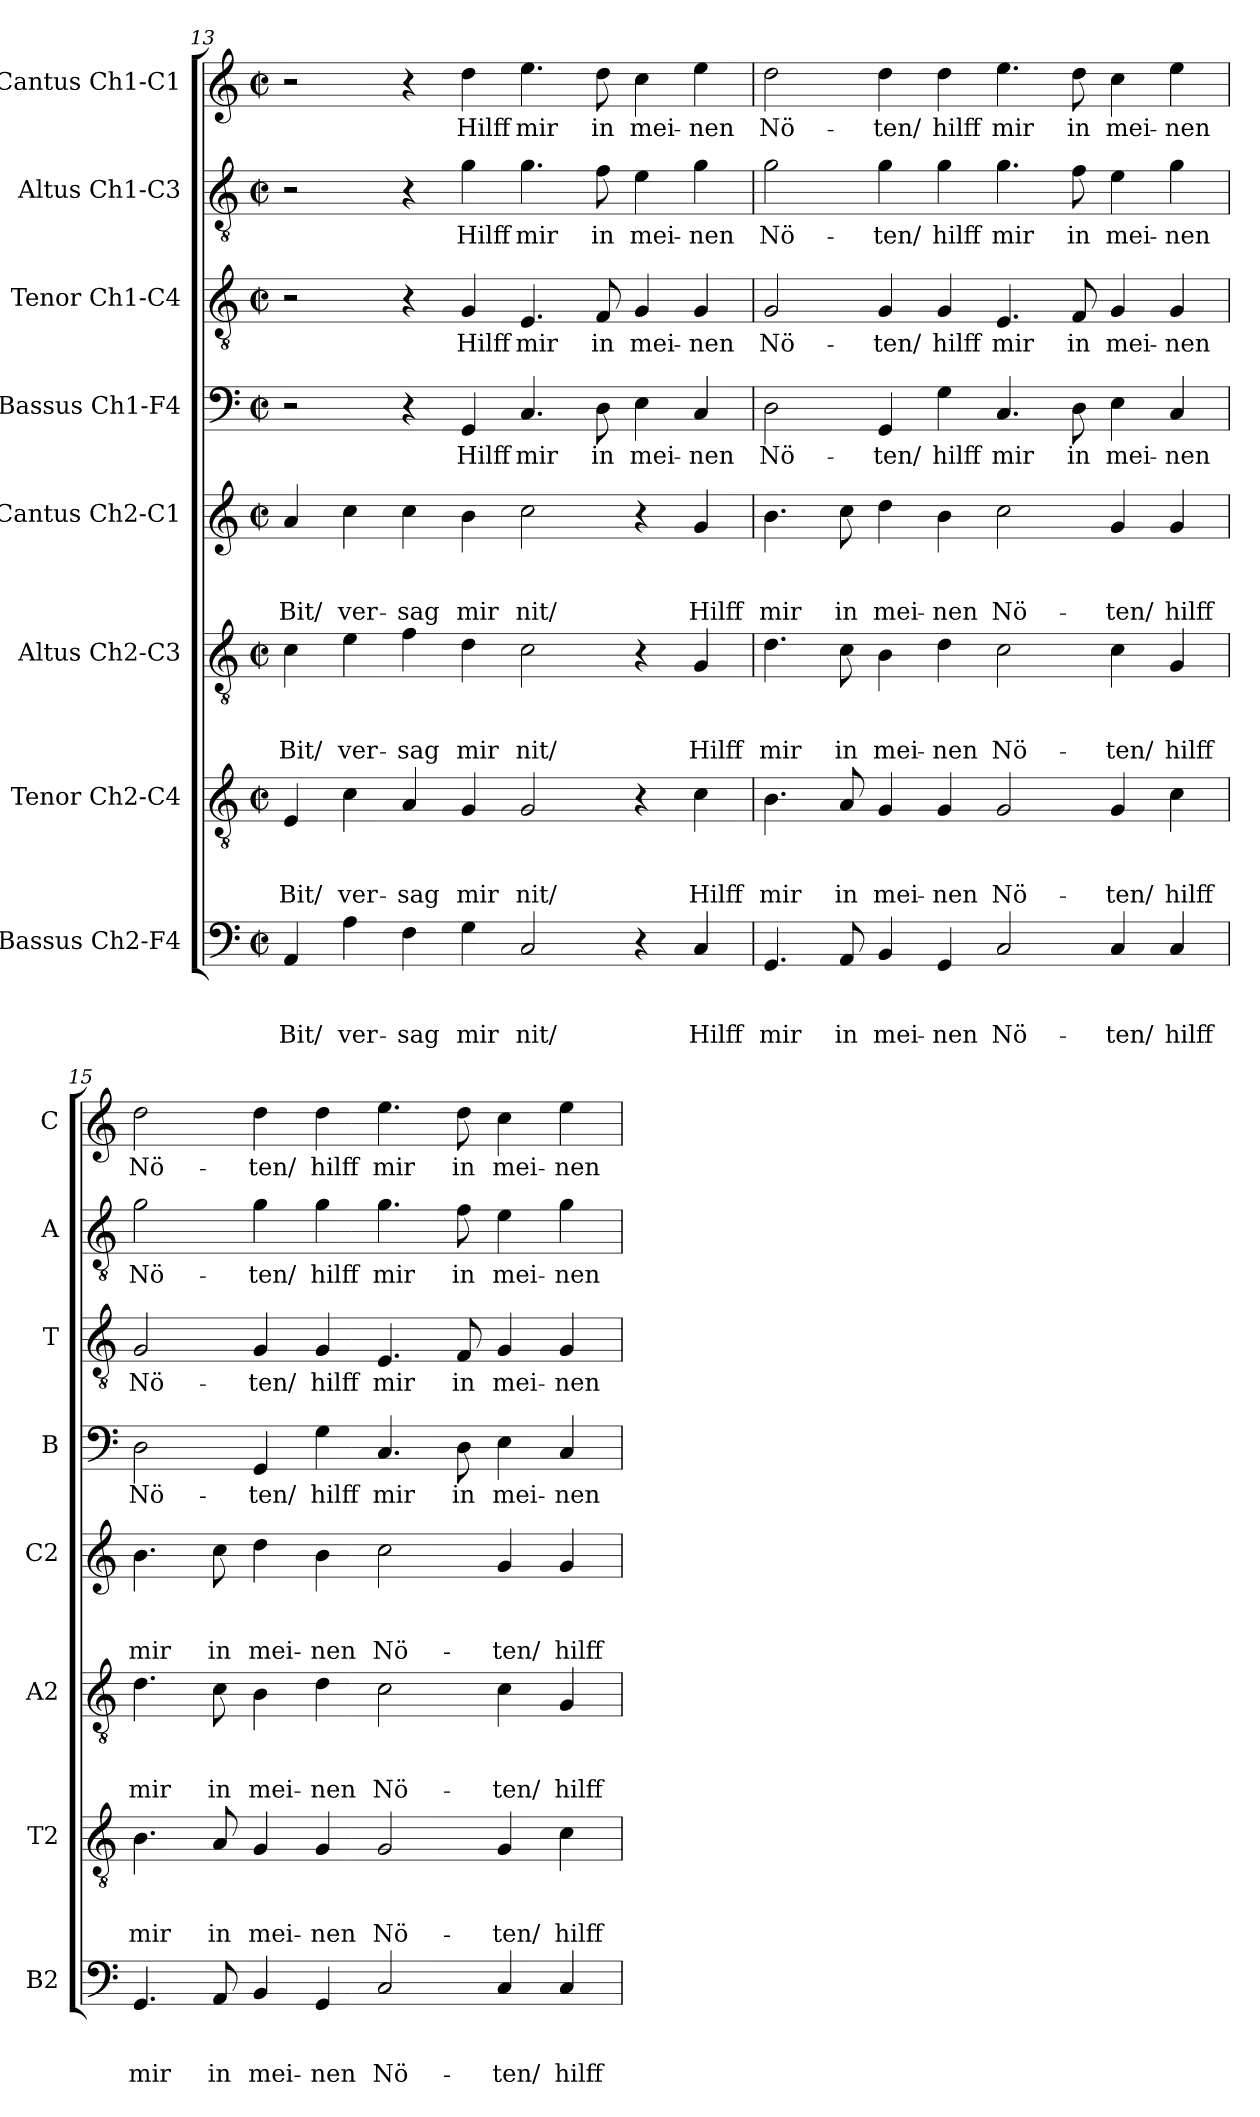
**kern	**text	**text	**text	**kern	**text	**text	**text	**kern	**text	**text	**text	**kern	**text	**text	**text	**kern	**text	**kern	**text	**kern	**text	**kern	**text
*part8	*part8	*part8	*part8	*part7	*part7	*part7	*part7	*part6	*part6	*part6	*part6	*part5	*part5	*part5	*part5	*part4	*part4	*part3	*part3	*part2	*part2	*part1	*part1
*staff8	*staff8	*staff8	*staff8	*staff7	*staff7	*staff7	*staff7	*staff6	*staff6	*staff6	*staff6	*staff5	*staff5	*staff5	*staff5	*staff4	*staff4	*staff3	*staff3	*staff2	*staff2	*staff1	*staff1
*I"Bassus Ch2-F4	*	*	*	*I"Tenor Ch2-C4	*	*	*	*I"Altus Ch2-C3	*	*	*	*I"Cantus Ch2-C1	*	*	*	*I"Bassus Ch1-F4	*	*I"Tenor Ch1-C4	*	*I"Altus Ch1-C3	*	*I"Cantus Ch1-C1	*
*I'B2	*	*	*	*I'T2	*	*	*	*I'A2	*	*	*	*I'C2	*	*	*	*I'B	*	*I'T	*	*I'A	*	*I'C	*
!!LO:PB:g=z
*clefF4	*	*	*	*clefGv2	*	*	*	*clefGv2	*	*	*	*clefG2	*	*	*	*clefF4	*	*clefGv2	*	*clefGv2	*	*clefG2	*
*k[]	*	*	*	*k[]	*	*	*	*k[]	*	*	*	*k[]	*	*	*	*k[]	*	*k[]	*	*k[]	*	*k[]	*
*C:	*	*	*	*C:	*	*	*	*C:	*	*	*	*C:	*	*	*	*C:	*	*C:	*	*C:	*	*C:	*
*M2/2	*	*	*	*M2/2	*	*	*	*M2/2	*	*	*	*M2/2	*	*	*	*M2/2	*	*M2/2	*	*M2/2	*	*M2/2	*
*met(c|)	*	*	*	*met(c|)	*	*	*	*met(c|)	*	*	*	*met(c|)	*	*	*	*met(c|)	*	*met(c|)	*	*met(c|)	*	*met(c|)	*
=13	=13	=13	=13	=13	=13	=13	=13	=13	=13	=13	=13	=13	=13	=13	=13	=13	=13	=13	=13	=13	=13	=13	=13
!	!	!	!LO:LY:b	!	!	!	!LO:LY:b	!	!	!	!LO:LY:b	!	!	!	!LO:LY:b	!	!	!	!	!	!	!	!
4AA/	.	.	Bit/	4E/	.	.	Bit/	4c\	.	.	Bit/	4a/	.	.	Bit/	2r	.	2r	.	2r	.	2r	.
!	!	!	!LO:LY:b	!	!	!	!LO:LY:b	!	!	!	!LO:LY:b	!	!	!	!LO:LY:b	!	!	!	!	!	!	!	!
4A\	.	.	ver-	4c\	.	.	ver-	4e\	.	.	ver-	4cc\	.	.	ver-	.	.	.	.	.	.	.	.
!	!	!	!LO:LY:b	!	!	!	!LO:LY:b	!	!	!	!LO:LY:b	!	!	!	!LO:LY:b	!	!	!	!	!	!	!	!
4F\	.	.	-sag	4A/	.	.	-sag	4f\	.	.	-sag	4cc\	.	.	-sag	4r	.	4r	.	4r	.	4r	.
!	!	!	!LO:LY:b	!	!	!	!LO:LY:b	!	!	!	!LO:LY:b	!	!	!	!LO:LY:b	!	!LO:LY:b	!	!LO:LY:b	!	!LO:LY:b	!	!LO:LY:b
4G\	.	.	mir	4G/	.	.	mir	4d\	.	.	mir	4b\	.	.	mir	4GG/	Hilff	4G/	Hilff	4g\	Hilff	4dd\	Hilff
!	!	!	!LO:LY:b	!	!	!	!LO:LY:b	!	!	!	!LO:LY:b	!	!	!	!LO:LY:b	!	!LO:LY:b	!	!LO:LY:b	!	!LO:LY:b	!	!LO:LY:b
2C/	.	.	nit/	2G/	.	.	nit/	2c\	.	.	nit/	2cc\	.	.	nit/	4.C/	mir	4.E/	mir	4.g\	mir	4.ee\	mir
!	!	!	!	!	!	!	!	!	!	!	!	!	!	!	!	!	!LO:LY:b	!	!LO:LY:b	!	!LO:LY:b	!	!LO:LY:b
.	.	.	.	.	.	.	.	.	.	.	.	.	.	.	.	8D\	in	8F/	in	8f\	in	8dd\	in
!	!	!	!	!	!	!	!	!	!	!	!	!	!	!	!	!	!LO:LY:b	!	!LO:LY:b	!	!LO:LY:b	!	!LO:LY:b
4r	.	.	.	4r	.	.	.	4r	.	.	.	4r	.	.	.	4E\	mei-	4G/	mei-	4e\	mei-	4cc\	mei-
!	!	!	!LO:LY:b	!	!	!	!LO:LY:b	!	!	!	!LO:LY:b	!	!	!	!LO:LY:b	!	!LO:LY:b	!	!LO:LY:b	!	!LO:LY:b	!	!LO:LY:b
4C/	.	.	Hilff	4c\	.	.	Hilff	4G/	.	.	Hilff	4g/	.	.	Hilff	4C/	-nen	4G/	-nen	4g\	-nen	4ee\	-nen
=14	=14	=14	=14	=14	=14	=14	=14	=14	=14	=14	=14	=14	=14	=14	=14	=14	=14	=14	=14	=14	=14	=14	=14
!	!	!	!LO:LY:b	!	!	!	!LO:LY:b	!	!	!	!LO:LY:b	!	!	!	!LO:LY:b	!	!LO:LY:b	!	!LO:LY:b	!	!LO:LY:b	!	!LO:LY:b
4.GG/	.	.	mir	4.B\	.	.	mir	4.d\	.	.	mir	4.b\	.	.	mir	2D\	Nö-	2G/	Nö-	2g\	Nö-	2dd\	Nö-
!	!	!	!LO:LY:b	!	!	!	!LO:LY:b	!	!	!	!LO:LY:b	!	!	!	!LO:LY:b	!	!	!	!	!	!	!	!
8AA/	.	.	in	8A/	.	.	in	8c\	.	.	in	8cc\	.	.	in	.	.	.	.	.	.	.	.
!	!	!	!LO:LY:b	!	!	!	!LO:LY:b	!	!	!	!LO:LY:b	!	!	!	!LO:LY:b	!	!LO:LY:b	!	!LO:LY:b	!	!LO:LY:b	!	!LO:LY:b
4BB/	.	.	mei-	4G/	.	.	mei-	4B\	.	.	mei-	4dd\	.	.	mei-	4GG/	-ten/	4G/	-ten/	4g\	-ten/	4dd\	-ten/
!	!	!	!LO:LY:b	!	!	!	!LO:LY:b	!	!	!	!LO:LY:b	!	!	!	!LO:LY:b	!	!LO:LY:b	!	!LO:LY:b	!	!LO:LY:b	!	!LO:LY:b
4GG/	.	.	-nen	4G/	.	.	-nen	4d\	.	.	-nen	4b\	.	.	-nen	4G\	hilff	4G/	hilff	4g\	hilff	4dd\	hilff
!	!	!	!LO:LY:b	!	!	!	!LO:LY:b	!	!	!	!LO:LY:b	!	!	!	!LO:LY:b	!	!LO:LY:b	!	!LO:LY:b	!	!LO:LY:b	!	!LO:LY:b
2C/	.	.	Nö-	2G/	.	.	Nö-	2c\	.	.	Nö-	2cc\	.	.	Nö-	4.C/	mir	4.E/	mir	4.g\	mir	4.ee\	mir
!	!	!	!	!	!	!	!	!	!	!	!	!	!	!	!	!	!LO:LY:b	!	!LO:LY:b	!	!LO:LY:b	!	!LO:LY:b
.	.	.	.	.	.	.	.	.	.	.	.	.	.	.	.	8D\	in	8F/	in	8f\	in	8dd\	in
!	!	!	!LO:LY:b	!	!	!	!LO:LY:b	!	!	!	!LO:LY:b	!	!	!	!LO:LY:b	!	!LO:LY:b	!	!LO:LY:b	!	!LO:LY:b	!	!LO:LY:b
4C/	.	.	-ten/	4G/	.	.	-ten/	4c\	.	.	-ten/	4g/	.	.	-ten/	4E\	mei-	4G/	mei-	4e\	mei-	4cc\	mei-
!	!	!	!LO:LY:b	!	!	!	!LO:LY:b	!	!	!	!LO:LY:b	!	!	!	!LO:LY:b	!	!LO:LY:b	!	!LO:LY:b	!	!LO:LY:b	!	!LO:LY:b
4C/	.	.	hilff	4c\	.	.	hilff	4G/	.	.	hilff	4g/	.	.	hilff	4C/	-nen	4G/	-nen	4g\	-nen	4ee\	-nen
=15	=15	=15	=15	=15	=15	=15	=15	=15	=15	=15	=15	=15	=15	=15	=15	=15	=15	=15	=15	=15	=15	=15	=15
!	!	!	!LO:LY:b	!	!	!	!LO:LY:b	!	!	!	!LO:LY:b	!	!	!	!LO:LY:b	!	!LO:LY:b	!	!LO:LY:b	!	!LO:LY:b	!	!LO:LY:b
4.GG/	.	.	mir	4.B\	.	.	mir	4.d\	.	.	mir	4.b\	.	.	mir	2D\	Nö-	2G/	Nö-	2g\	Nö-	2dd\	Nö-
!	!	!	!LO:LY:b	!	!	!	!LO:LY:b	!	!	!	!LO:LY:b	!	!	!	!LO:LY:b	!	!	!	!	!	!	!	!
8AA/	.	.	in	8A/	.	.	in	8c\	.	.	in	8cc\	.	.	in	.	.	.	.	.	.	.	.
!	!	!	!LO:LY:b	!	!	!	!LO:LY:b	!	!	!	!LO:LY:b	!	!	!	!LO:LY:b	!	!LO:LY:b	!	!LO:LY:b	!	!LO:LY:b	!	!LO:LY:b
4BB/	.	.	mei-	4G/	.	.	mei-	4B\	.	.	mei-	4dd\	.	.	mei-	4GG/	-ten/	4G/	-ten/	4g\	-ten/	4dd\	-ten/
!	!	!	!LO:LY:b	!	!	!	!LO:LY:b	!	!	!	!LO:LY:b	!	!	!	!LO:LY:b	!	!LO:LY:b	!	!LO:LY:b	!	!LO:LY:b	!	!LO:LY:b
4GG/	.	.	-nen	4G/	.	.	-nen	4d\	.	.	-nen	4b\	.	.	-nen	4G\	hilff	4G/	hilff	4g\	hilff	4dd\	hilff
!	!	!	!LO:LY:b	!	!	!	!LO:LY:b	!	!	!	!LO:LY:b	!	!	!	!LO:LY:b	!	!LO:LY:b	!	!LO:LY:b	!	!LO:LY:b	!	!LO:LY:b
2C/	.	.	Nö-	2G/	.	.	Nö-	2c\	.	.	Nö-	2cc\	.	.	Nö-	4.C/	mir	4.E/	mir	4.g\	mir	4.ee\	mir
!	!	!	!	!	!	!	!	!	!	!	!	!	!	!	!	!	!LO:LY:b	!	!LO:LY:b	!	!LO:LY:b	!	!LO:LY:b
.	.	.	.	.	.	.	.	.	.	.	.	.	.	.	.	8D\	in	8F/	in	8f\	in	8dd\	in
!	!	!	!LO:LY:b	!	!	!	!LO:LY:b	!	!	!	!LO:LY:b	!	!	!	!LO:LY:b	!	!LO:LY:b	!	!LO:LY:b	!	!LO:LY:b	!	!LO:LY:b
4C/	.	.	-ten/	4G/	.	.	-ten/	4c\	.	.	-ten/	4g/	.	.	-ten/	4E\	mei-	4G/	mei-	4e\	mei-	4cc\	mei-
!	!	!	!LO:LY:b	!	!	!	!LO:LY:b	!	!	!	!LO:LY:b	!	!	!	!LO:LY:b	!	!LO:LY:b	!	!LO:LY:b	!	!LO:LY:b	!	!LO:LY:b
4C/	.	.	hilff	4c\	.	.	hilff	4G/	.	.	hilff	4g/	.	.	hilff	4C/	-nen	4G/	-nen	4g\	-nen	4ee\	-nen
=	=	=	=	=	=	=	=	=	=	=	=	=	=	=	=	=	=	=	=	=	=	=	=
*-	*-	*-	*-	*-	*-	*-	*-	*-	*-	*-	*-	*-	*-	*-	*-	*-	*-	*-	*-	*-	*-	*-	*-
